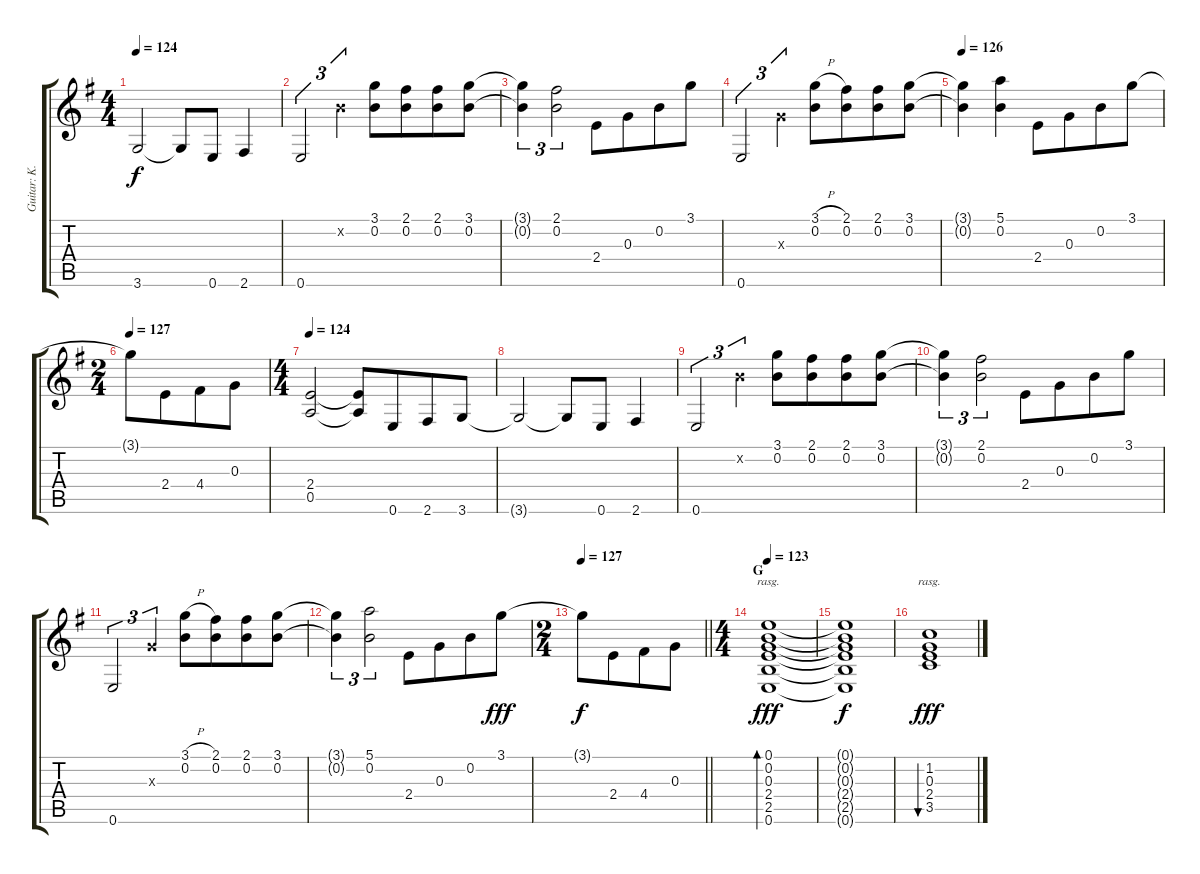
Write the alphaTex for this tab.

\track ("Guitar: K.K." "Guitar: K.") {instrument acousticguitarsteel}
\staff {score tabs}
\tuning (E4 B3 G3 D3 A2 E2) {hide}
\ts (4 4)
\tempo 124
\clef g2
\ks g
3.6{t}.2{dy f beam merge} 3.6{t}.8 0.6.8 2.6.4 |
0.6.2{tu (3 2)} 0.2{x}.4{tu (3 2) beam merge} (3.1 0.2).8 (2.1 0.2).8{beam merge} (2.1 0.2).8 (3.1 0.2).8 |
(3.1{t} 0.2{t}).4{tu (3 2)} (2.1 0.2).2{tu (3 2)} 2.4.8 0.3.8{beam merge} 0.2.8 3.1.8 |
0.6.2{tu (3 2)} 0.3{x}.4{tu (3 2) beam merge} (3.1{h} 0.2).8 (2.1 0.2).8{beam merge} (2.1 0.2).8 (3.1 0.2).8 |
\tempo 126
(3.1{t} 0.2{t}).4 (5.1 0.2).4 2.4.8 0.3.8{beam merge} 0.2.8 3.1.8 |
\ts (2 4)
\tempo 127
3.1{t}.8 2.4.8{beam merge} 4.4.8 0.3.8 |
\ts (4 4)
\tempo 124
(2.4 0.5).2 (2.4{t} 0.5{t}).8 0.6.8{beam merge} 2.6.8{beam merge} 3.6.8 |
3.6{t}.2{beam merge} 3.6{t}.8 0.6.8 2.6.4 |
0.6.2{tu (3 2)} 0.2{x}.4{tu (3 2)} (3.1 0.2).8 (2.1 0.2).8{beam merge} (2.1 0.2).8 (3.1 0.2).8 |
(3.1{t} 0.2{t}).4{tu (3 2)} (2.1 0.2).2{tu (3 2)} 2.4.8 0.3.8{beam merge} 0.2.8 3.1.8 |
0.6.2{tu (3 2)} 0.3{x}.4{tu (3 2)} (3.1{h} 0.2).8 (2.1 0.2).8{beam merge} (2.1 0.2).8 (3.1 0.2).8 |
(3.1{t} 0.2{t}).4{tu (3 2)} (5.1 0.2).2{tu (3 2)} 2.4.8 0.3.8{beam merge} 0.2.8 3.1.8{dy fff} |
\ts (2 4)
\tempo 127
\barLineRight lightlight
3.1{t}.8{dy f} 2.4.8{beam merge} 4.4.8 0.3.8 |
\ts (4 4)
\section ("" "G")
\tempo 123
(0.1 0.2 0.3 2.4 2.5 0.6).1{bd 60 rasg ii dy fff} |
(0.1{t} 0.2{t} 0.3{t} 2.4{t} 2.5{t} 0.6{t}).1{dy f} |
(1.2 0.3 2.4 3.5).1{bu 60 rasg ii dy fff}
